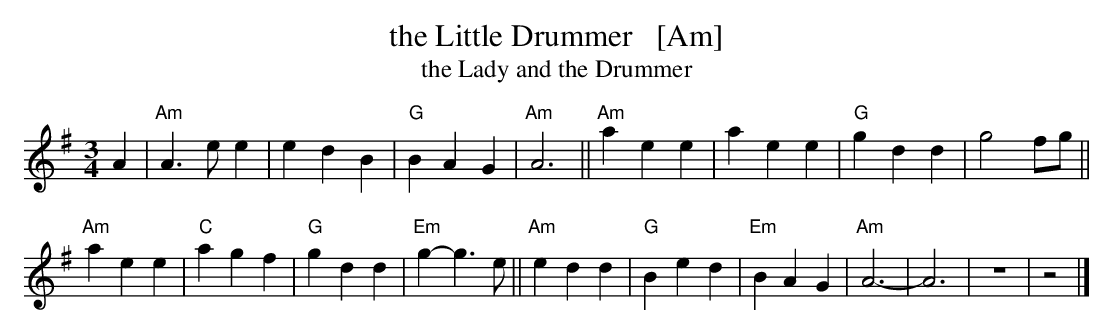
X:1
T: the Little Drummer   [Am]
T: the Lady and the Drummer
M: 3/4
L: 1/8
K: Ador
A2 |\
"Am"A3 e e2 | e2 d2 B2 | "G"B2 A2 G2 | "Am"A6 ||\
"Am"a2 e2 e2 | a2 e2 e2 | "G"g2 d2 d2 | g4 fg ||
"Am"a2 e2 e2 | "C"a2 g2 f2 | "G"g2 d2 d2 | "Em"g2- g3 e ||\
"Am"e2 d2 d2 | "G"B2 e2 d2 | "Em"B2 A2 G2 | "Am"A6- | A6 | z6 | z4 |]
